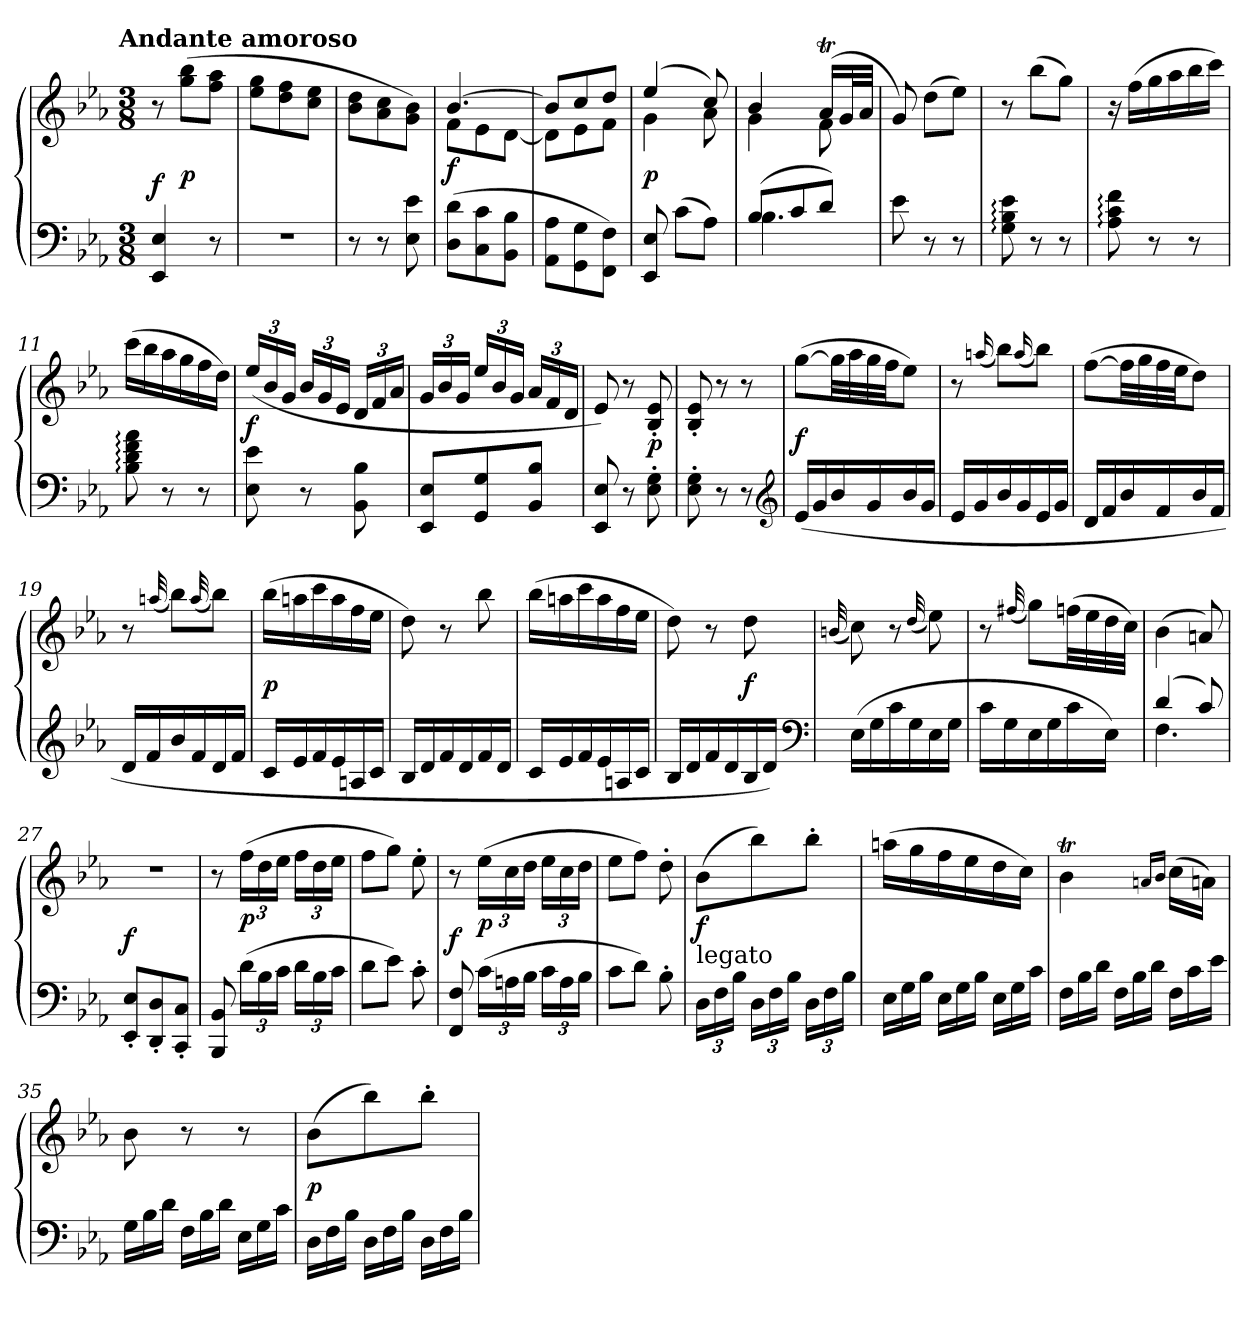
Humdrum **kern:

**kern	**kern	**dynam
*part1	*part1	*part1
*staff2	*staff1	*staff1/2
*clefF4	*clefG2	*
*k[b-e-a-]	*k[b-e-a-]	*
!!LO:TX:omd:t=Andante amoroso
*M3/8	*M3/8	*
*MM72	*MM72	*
=1	=1	=1
!	!	!LO:DY:a=2
4EE- 4E-	8r	f
.	(8gg 8bb-L	p
8r	8ff 8aa-J	.
=2	=2	=2
4.r	8ee- 8ggL	.
.	8dd 8ff	.
.	8cc 8ee-J	.
=3	=3	=3
8r	8b- 8ddL	.
8r	8a- 8cc	.
8E- 8e-	8g 8b-J)	.
=4	=4	=4
*	*^	*
(8D 8dL	[4.b-	8fL	f
8C 8c	.	8e-	.
8BB- 8B-J	.	[8dJ	.
=5	=5	=5	=5
8AA-\ 8A-\L	8b-L]	8dL]	.
8GG\ 8G\	8cc	8e-	.
8FF\ 8F\J)	8ddJ	8fJ	.
=6	=6	=6	=6
8EE- 8E-	(4ee-	4g	p
(8cL	.	.	.
8A-J)	8cc)	8a-	.
=7	=7	=7	=7
*^	*	*	*
(8B-L	4.B-	4b-	4g	.
8c	.	.	.	.
8dJ)	.	(16a-TLL	8f	.
.	.	32gL	.	.
.	.	32a-JJJ	.	.
*v	*v	*	*	*
*	*v	*v	*
=8	=8	=8
8e-	8g)	.
8r	(8ddL	.
8r	8ee-J)	.
=9	=9	=9
8G: 8B-: 8e-:	8r	.
8r	(8bb-L	.
8r	8ggJ)	.
=10	=10	=10
8A-: 8c: 8f:	16r	.
.	(16ffLL	.
8r	16gg	.
.	16aa-	.
8r	16bb-	.
.	16cccJJ)	.
=11	=11	=11
8B-: 8d: 8f: 8a-:	(16cccLL	.
.	16bb-	.
8r	16aa-	.
.	16gg	.
8r	16ff	.
.	16ddJJ)	.
=12	=12	=12
8E- 8e-	(24ee-/LL	f
.	24b-/	.
.	24g/JJ	.
8r	24b-LL	.
.	24g	.
.	24e-JJ	.
8BB- 8B-	24dLL	.
.	24f	.
.	24a-JJ	.
=13	=13	=13
8EE- 8E-L	24gLL	.
.	24b-	.
.	24gJJ	.
8GG 8G	24ee-/LL	.
.	24b-/	.
.	24g/JJ	.
8BB- 8B-J	24a-LL	.
.	24f	.
.	24dJJ	.
=14	=14	=14
8EE- 8E-	8e-)	.
8r	8r	.
8E-' 8G'	8B-' 8e-'	p
=15	=15	=15
8E-' 8G'	8B-' 8e-'	.
8r	8r	.
8r	8r	.
*clefG2	*	*
=16	=16	=16
(16e-LL	([8ggL	f
16g	.	.
16b-	32ggLL]	.
.	32aa-	.
16g	32gg	.
.	32ffJJ	.
16b-	8ee-J)	.
16gJJ	.	.
=17	=17	=17
16e-LL	8r	.
16g	.	.
.	(16qqaan	.
16b-	8bb-L)	.
16g	.	.
.	(16qqaa	.
16e-	8bb-J)	.
16gJJ	.	.
=18	=18	=18
16dLL	([8ffL	.
16f	.	.
16b-	32ffLL]	.
.	32gg	.
16f	32ff	.
.	32ee-JJ	.
16b-	8ddJ)	.
16fJJ	.	.
=19	=19	=19
16dLL	8r	.
16f	.	.
.	(32qqaan	.
16b-	8bb-L)	.
16f	.	.
.	(32qqaa	.
16d	8bb-J)	.
16fJJ	.	.
=20	=20	=20
16cLL	(16bb-LL	p
16e-	16aan	.
16f	16ccc	.
16e-	16aa	.
16An	16ff	.
16cJJ	16ee-JJ	.
=21	=21	=21
16B-LL	8dd)	.
16d	.	.
16f	8r	.
16d	.	.
16f	8bb-	.
16dJJ	.	.
=22	=22	=22
16cLL	(16bb-LL	.
16e-	16aan	.
16f	16ccc	.
16e-	16aa	.
16An	16ff	.
16cJJ	16ee-JJ	.
=23	=23	=23
16B-LL	8dd)	.
16d	.	.
16f	8r	.
16d	.	.
16B-	8dd	f
16dJJ)	.	.
*clefF4	*	*
=24	=24	=24
.	(32qqbn	.
(16E-LL	8cc)	.
16G	.	.
16c	8r	.
16G	.	.
.	(32qqdd	.
16E-	8ee-)	.
16GJJ	.	.
=25	=25	=25
16cLL	8r	.
16G	.	.
.	(32qqff#X	.
16E-	8ggL)	.
16G	.	.
16c	(32ffnLL	.
.	32ee-	.
16E-JJ)	32dd	.
.	32ccJJJ)	.
=26	=26	=26
*^	*	*
(4d	4.F	(4b-	.
8c)	.	8an)	.
*v	*v	*	*
=27	=27	=27
8EE-' 8E-'L	4.r	f
8DD' 8D'	.	.
8CC' 8C'J	.	.
=28	=28	=28
8BBB- 8BB-	8r	.
(24dLL	(24ffLL	p
24B-	24dd	.
24cJJ	24ee-JJ	.
24dLL	24ffLL	.
24B-	24dd	.
24cJJ	24ee-JJ	.
=29	=29	=29
8dL	8ffL	.
8e-J)	8ggJ)	.
8c'	8ee-'	.
=30	=30	=30
8FF 8F	8r	f
(24cLL	(24ee-LL	p
24An	24cc	.
24B-JJ	24ddJJ	.
24cLL	24ee-LL	.
24A	24cc	.
24B-JJ	24ddJJ	.
=31	=31	=31
8cL	8ee-L	.
8dJ)	8ffJ)	.
8B-'	8dd'	.
=32	=32	=32
!LO:TX:t=legato	!	!
24DLL	(8b-L	f
24F	.	.
24B-JJ	.	.
24DLL	8bb-)	.
24F	.	.
24B-JJ	.	.
24DLL	8bb-'J	.
24F	.	.
24B-JJ	.	.
=33	=33	=33
*Xtuplet	*	*
24E-LL	(16aanLL	.
24G	.	.
.	16gg	.
24B-JJ	.	.
24E-LL	16ff	.
24G	.	.
.	16ee-	.
24B-JJ	.	.
24E-LL	16dd	.
24G	.	.
.	16ccJJ)	.
24cJJ	.	.
=34	=34	=34
24FLL	4b-T	.
24B-	.	.
24dJJ	.	.
24FLL	.	.
24B-	.	.
24dJJ	.	.
.	16qanTTTLL	.
.	16qb-JJ	.
24FLL	(16ccLL	.
24c	.	.
.	16anJJ)	.
24e-JJ	.	.
=35	=35	=35
24GLL	8b-	.
24B-	.	.
24dJJ	.	.
24FLL	8r	.
24B-	.	.
24dJJ	.	.
24E-LL	8r	.
24G	.	.
24cJJ	.	.
=36	=36	=36
24DLL	(8b-L	p
24F	.	.
24B-JJ	.	.
24DLL	8bb-)	.
24F	.	.
24B-JJ	.	.
24DLL	8bb-'J	.
24F	.	.
24B-JJ	.	.
=	=	=
*-	*-	*-
